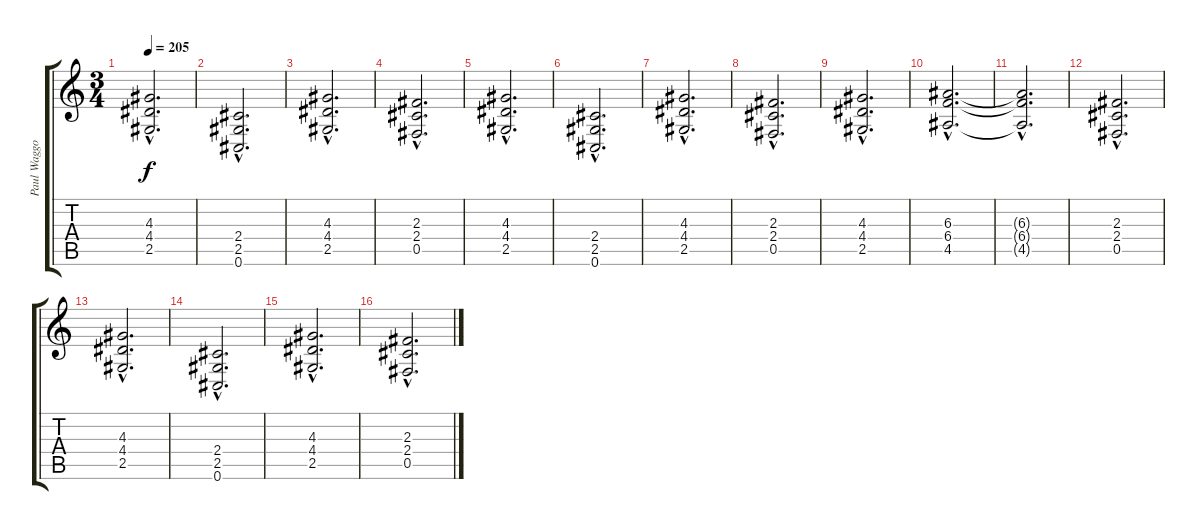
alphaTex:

\track ("Paul Waggoner Rhythm Gtr." "Paul Waggo") {instrument distortionguitar}
\staff {score tabs}
\tuning (Db4 Ab3 E3 B2 Gb2 Db2) {hide}
\ts (3 4)
\tempo 205
\clef g2
\ks c
(4.3{hac} 4.4{hac} 2.5{hac}).2{d dy f} |
(2.4{hac} 2.5{hac} 0.6{hac}).2{d} |
(4.3{hac} 4.4{hac} 2.5{hac}).2{d} |
(2.3{hac} 2.4{hac} 0.5{hac}).2{d} |
(4.3{hac} 4.4{hac} 2.5{hac}).2{d} |
(2.4{hac} 2.5{hac} 0.6{hac}).2{d} |
(4.3{hac} 4.4{hac} 2.5{hac}).2{d} |
(2.3{hac} 2.4{hac} 0.5{hac}).2{d} |
(4.3{hac} 4.4{hac} 2.5{hac}).2{d} |
(6.3{hac} 6.4{hac} 4.5{hac}).2{d} |
(6.3{hac t} 6.4{hac t} 4.5{hac t}).2{d} |
(2.3{hac} 2.4{hac} 0.5{hac}).2{d} |
(4.3{hac} 4.4{hac} 2.5{hac}).2{d} |
(2.4{hac} 2.5{hac} 0.6{hac}).2{d} |
(4.3{hac} 4.4{hac} 2.5{hac}).2{d} |
(2.3{hac} 2.4{hac} 0.5{hac}).2{d}
